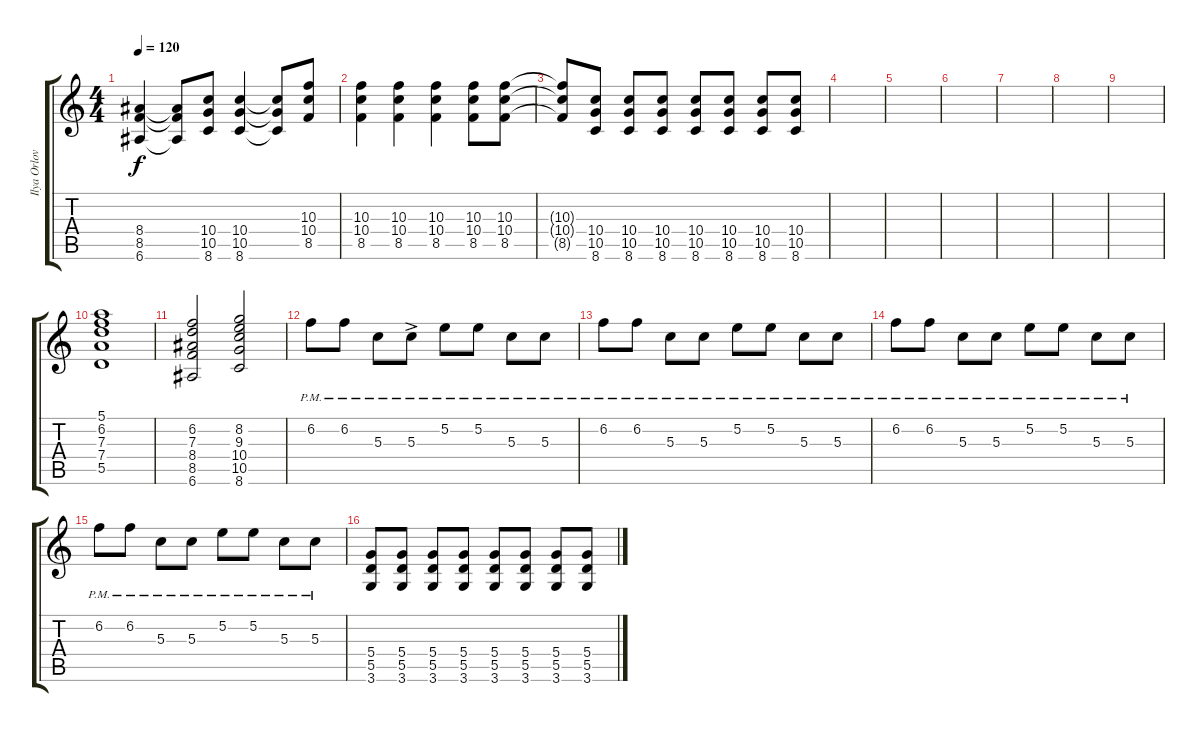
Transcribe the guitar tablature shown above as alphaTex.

\track ("Ilya Orlov" "Ilya Orlov") {instrument overdrivenguitar}
\staff {score tabs}
\tuning (E4 B3 G3 D3 A2 E2) {hide}
\ts (4 4)
\tempo 120
\clef g2
\ks c
(8.4 8.5 6.6).4{dy f} (8.4{t} 8.5{t} 6.6{t}).8 (10.4 10.5 8.6).8 (10.4 10.5 8.6).4 (10.4{t} 10.5{t} 8.6{t}).8 (10.3 10.4 8.5).8 |
(10.3 10.4 8.5).4 (10.3 10.4 8.5).4 (10.3 10.4 8.5).4 (10.3 10.4 8.5).8 (10.3 10.4 8.5).8 |
(10.3{t} 10.4{t} 8.5{t}).8 (10.4 10.5 8.6).8 (10.4 10.5 8.6).8 (10.4 10.5 8.6).8 (10.4 10.5 8.6).8 (10.4 10.5 8.6).8 (10.4 10.5 8.6).8 (10.4 10.5 8.6).8 |
|
|
|
|
|
|
(5.1 6.2 7.3 7.4 5.5).1 |
(6.2 7.3 8.4 8.5 6.6).2 (8.2 9.3 10.4 10.5 8.6).2 |
6.2{pm}.8 6.2{pm}.8 5.3{pm}.8 5.3{ac pm}.8 5.2{pm}.8 5.2{pm}.8 5.3{pm}.8 5.3{pm}.8 |
6.2{pm}.8 6.2{pm}.8 5.3{pm}.8 5.3{pm}.8 5.2{pm}.8 5.2{pm}.8 5.3{pm}.8 5.3{pm}.8 |
6.2{pm}.8 6.2{pm}.8 5.3{pm}.8 5.3{pm}.8 5.2{pm}.8 5.2{pm}.8 5.3{pm}.8 5.3{pm}.8 |
6.2{pm}.8 6.2{pm}.8 5.3{pm}.8 5.3{pm}.8 5.2{pm}.8 5.2{pm}.8 5.3{pm}.8 5.3{pm}.8 |
(5.4 5.5 3.6).8 (5.4 5.5 3.6).8 (5.4 5.5 3.6).8 (5.4 5.5 3.6).8 (5.4 5.5 3.6).8 (5.4 5.5 3.6).8 (5.4 5.5 3.6).8 (5.4 5.5 3.6).8
